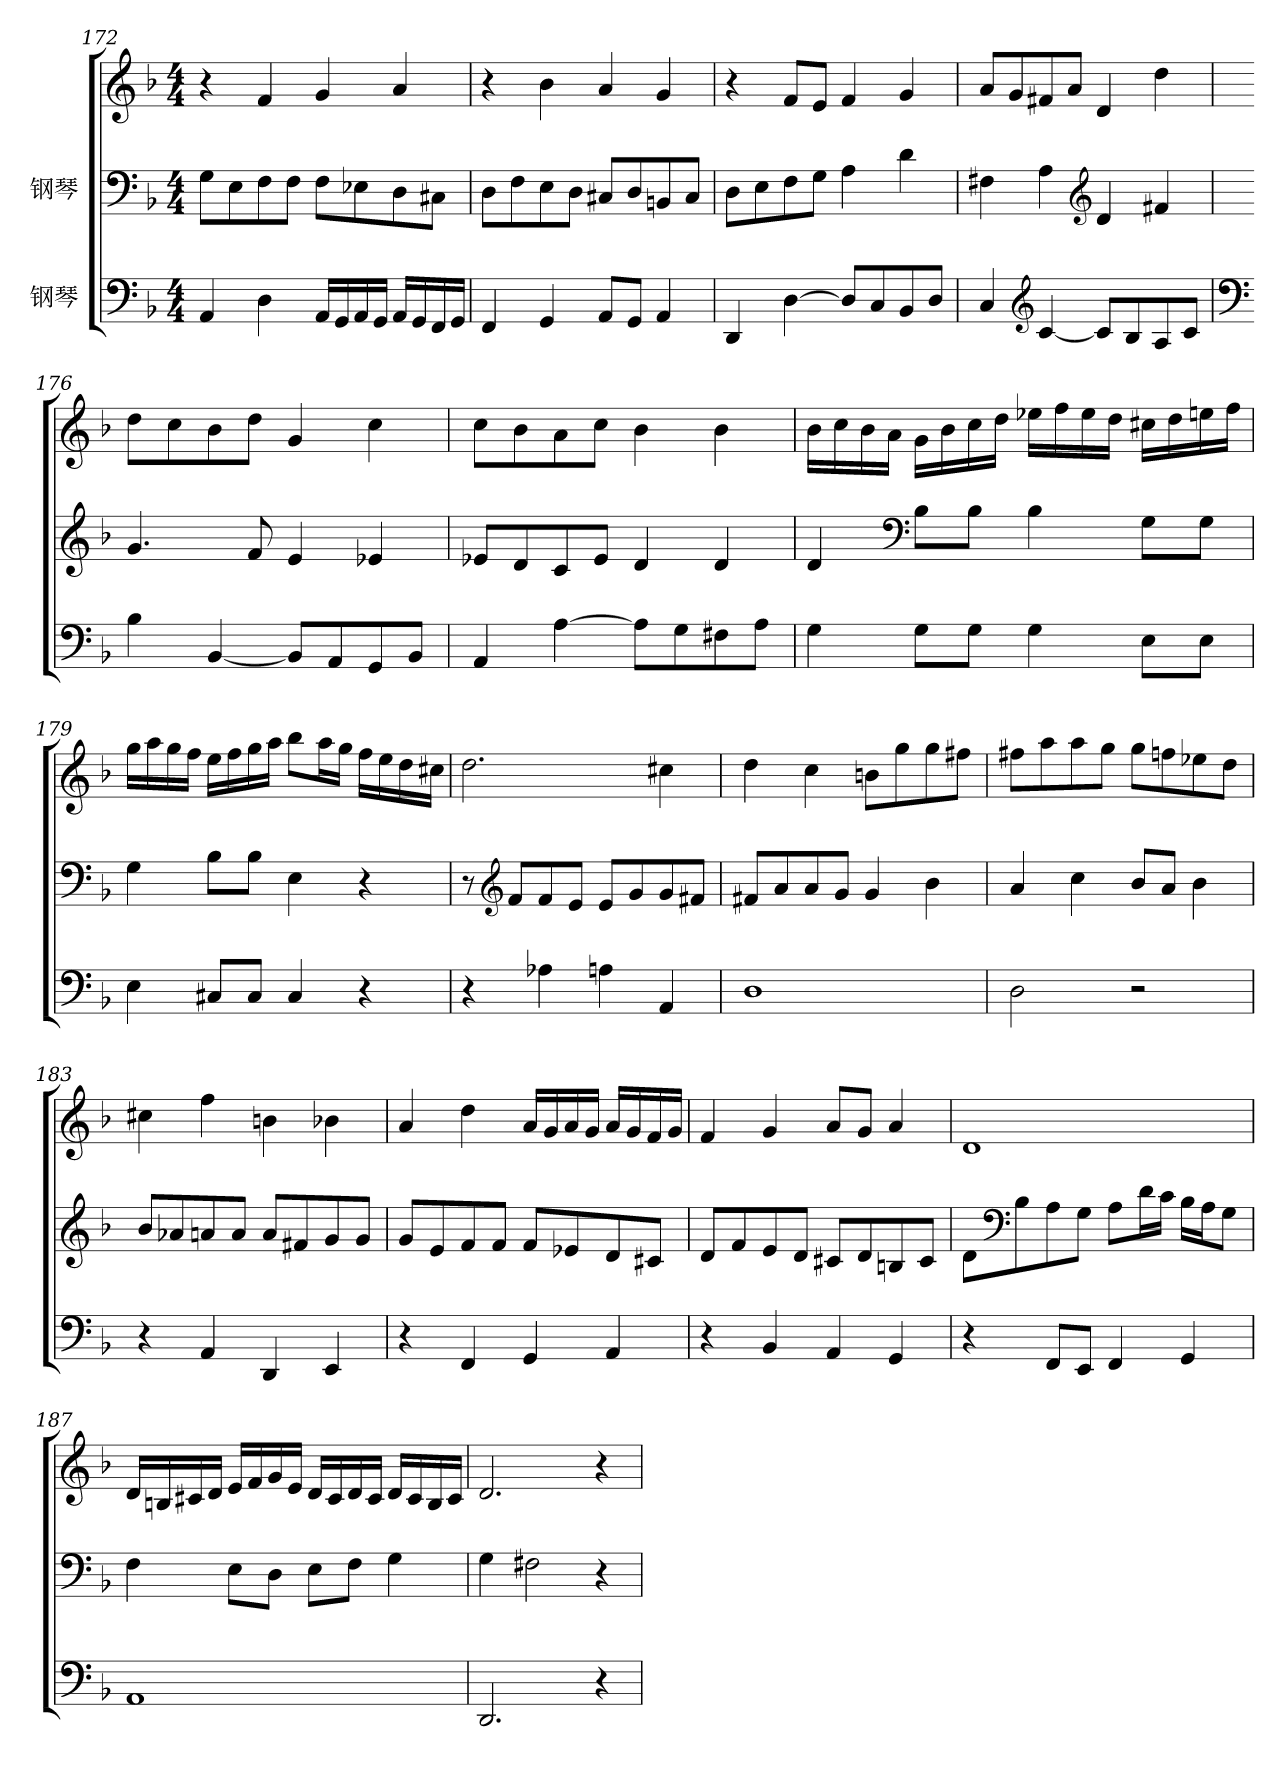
**kern	**kern	**kern
*part2	*part1	*part1
*staff3	*staff2	*staff1
*I"钢琴	*I"钢琴	*
*clefF4	*clefF4	*clefG2
*k[b-]	*k[b-]	*k[b-]
*M4/4	*M4/4	*M4/4
=172	=172	=172
4AA/	8G\L	4r
.	8E\	.
4D\	8F\	4f/
.	8F\J	.
16AA/LL	8F\L	4g/
16GG/	.	.
16AA/	8E-X\	.
16GG/JJ	.	.
16AA/LL	8D\	4a/
16GG/	.	.
16FF/	8C#X\J	.
16GG/JJ	.	.
!!LO:LB:g=z
=173	=173	=173
4FF/	8D\L	4r
.	8F\	.
4GG/	8E\	4b-\
.	8D\J	.
8AA/L	8C#X/L	4a/
8GG/J	8D/	.
4AA/	8BBn/	4g/
.	8C#/J	.
=174	=174	=174
4DD/	8D\L	4r
.	8E\	.
[4D\	8F\	8f/L
.	8G\J	8e/J
8D/L]	4A\	4f/
8C/	.	.
8BB-/	4d\	4g/
8D/J	.	.
=175	=175	=175
4C/	4F#X\	8a/L
.	.	8g/
*clefG2	*	*
[4c/	4A\	8f#X/
.	.	8a/J
*	*clefG2	*
8c/L]	4d/	4d/
8B-/	.	.
8A/	4f#X/	4dd\
8c/J	.	.
=176	=176	=176
*clefF4	*	*
4B-\	4.g/	8dd\L
.	.	8cc\
[4BB-/	.	8b-\
.	8f/	8dd\J
8BB-/L]	4e/	4g/
8AA/	.	.
8GG/	4e-X/	4cc\
8BB-/J	.	.
!!LO:PB:g=z
=177	=177	=177
4AA/	8e-X/L	8cc\L
.	8d/	8b-\
[4A\	8c/	8a\
.	8e-/J	8cc\J
8A\L]	4d/	4b-\
8G\	.	.
8F#X\	4d/	4b-\
8A\J	.	.
=178	=178	=178
4G\	4d/	16b-\LL
.	.	16cc\
.	.	16b-\
.	.	16a\JJ
*	*clefF4	*
8G\L	8B-\L	16g\LL
.	.	16b-\
8G\J	8B-\J	16cc\
.	.	16dd\JJ
*	*	*MM112
4G\	4B-\	16ee-X\LL
.	.	16ff\
.	.	16ee-\
.	.	16dd\JJ
8E\L	8G\L	16cc#X\LL
.	.	16dd\
*	*	*MM100
8E\J	8G\J	16een\
.	.	16ff\JJ
!!LO:LB:g=z
=179	=179	=179
4E\	4G\	16gg\LL
.	.	16aa\
.	.	16gg\
.	.	16ff\JJ
*	*	*MM90
8C#X/L	8B-\L	16ee\LL
.	.	16ff\
8C#/J	8B-\J	16gg\
.	.	16aa\JJ
*	*	*MM75
4C#/	4E\	8bb-\L
.	.	16aa\L
.	.	16gg\JJ
4r	4r	16ff\LL
.	.	16ee\
.	.	16dd\
.	.	16cc#X\JJ
=180	=180	=180
*	*	*MM100
4r	8r	2.dd\
*	*clefG2	*
.	8f/L	.
4A-X\	8f/	.
.	8e/J	.
4An\	8e/L	.
.	8g/	.
*	*	*MM90
4AA/	8g/	4cc#X\
.	8f#X/J	.
=181	=181	=181
*	*	*MM100
1D	8f#X/L	4dd\
.	8a/	.
.	8a/	4cc\
.	8g/J	.
*	*	*MM112
.	4g/	8bn\L
.	.	8gg\
.	4b-\	8gg\
.	.	8ff#X\J
!!LO:LB:g=z
=182	=182	=182
2D\	4a/	8ff#X\L
.	.	8aa\
.	4cc\	8aa\
.	.	8gg\J
2r	8b-/L	8gg\L
.	8a/J	8ffn\
.	4b-\	8ee-X\
.	.	8dd\J
=183	=183	=183
4r	8b-/L	4cc#X\
.	8a-X/	.
4AA/	8an/	4ff\
.	8a/J	.
4DD/	8a/L	4bn\
.	8f#X/	.
4EE/	8g/	4b-X\
.	8g/J	.
=184	=184	=184
4r	8g/L	4a/
.	8e/	.
4FF/	8f/	4dd\
.	8f/J	.
4GG/	8f/L	16a/LL
.	.	16g/
.	8e-X/	16a/
.	.	16g/JJ
4AA/	8d/	16a/LL
.	.	16g/
.	8c#X/J	16f/
.	.	16g/JJ
!!LO:LB:g=z
=185	=185	=185
4r	8d/L	4f/
.	8f/	.
4BB-/	8e/	4g/
.	8d/J	.
4AA/	8c#X/L	8a/L
*	*	*MM100
.	8d/	8g/J
4GG/	8Bn/	4a/
.	8c#/J	.
=186	=186	=186
4r	8d\L	1d
*	*clefF4	*
.	8B-\	.
8FF/L	8A\	.
8EE/J	8G\J	.
4FF/	8A\L	.
.	16d\L	.
.	16c\JJ	.
4GG/	16B-\LL	.
.	16A\J	.
.	8G\J	.
=187	=187	=187
1AA	4F\	16d/LL
*	*	*MM90
.	.	16Bn/
.	.	16c#X/
.	.	16d/JJ
.	8E\L	16e/LL
.	.	16f/
*	*	*MM75
.	8D\J	16g/
.	.	16e/JJ
.	8E\L	16d/LL
.	.	16c#/
*	*	*MM60
.	8F\J	16d/
.	.	16c#/JJ
.	4G\	16d/LL
.	.	16c#/
*	*	*MM50
.	.	16B/
.	.	16c#/JJ
!!LO:PB:g=z
=188	=188	=188
*	*	*MM30
2.DD/	4G\	2.d/
.	2F#X\	.
4r	4r	4r
=	=	=
*-	*-	*-
